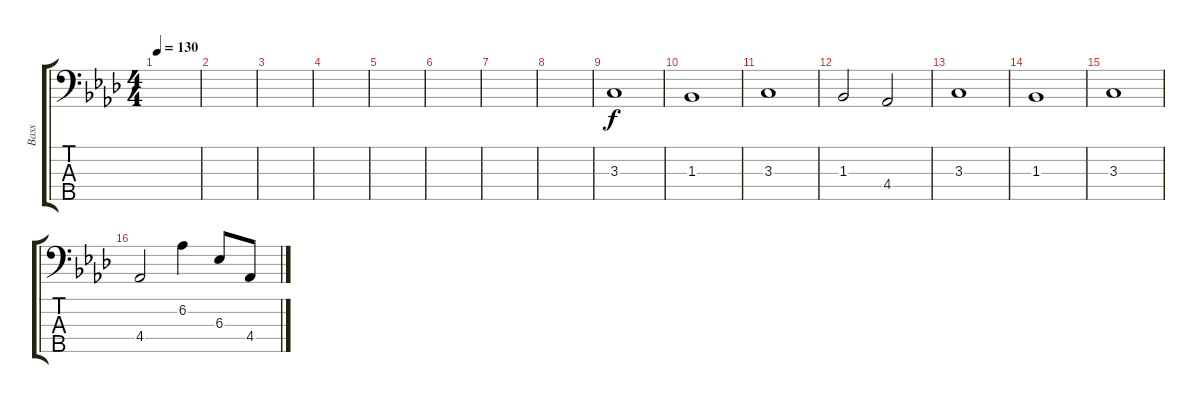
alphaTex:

\track ("Bass" "Bass") {instrument electricbassfinger}
\staff {score tabs}
\tuning (G2 D2 A1 E1 B0) {hide}
\ts (4 4)
\tempo 130
\clef f4
\ks ab
|
|
|
|
|
|
|
|
3.3.1{volume 16} |
1.3.1 |
3.3.1 |
1.3.2 4.4.2 |
3.3.1 |
1.3.1 |
3.3.1 |
4.4.2 6.2.4 6.3.8 4.4.8
